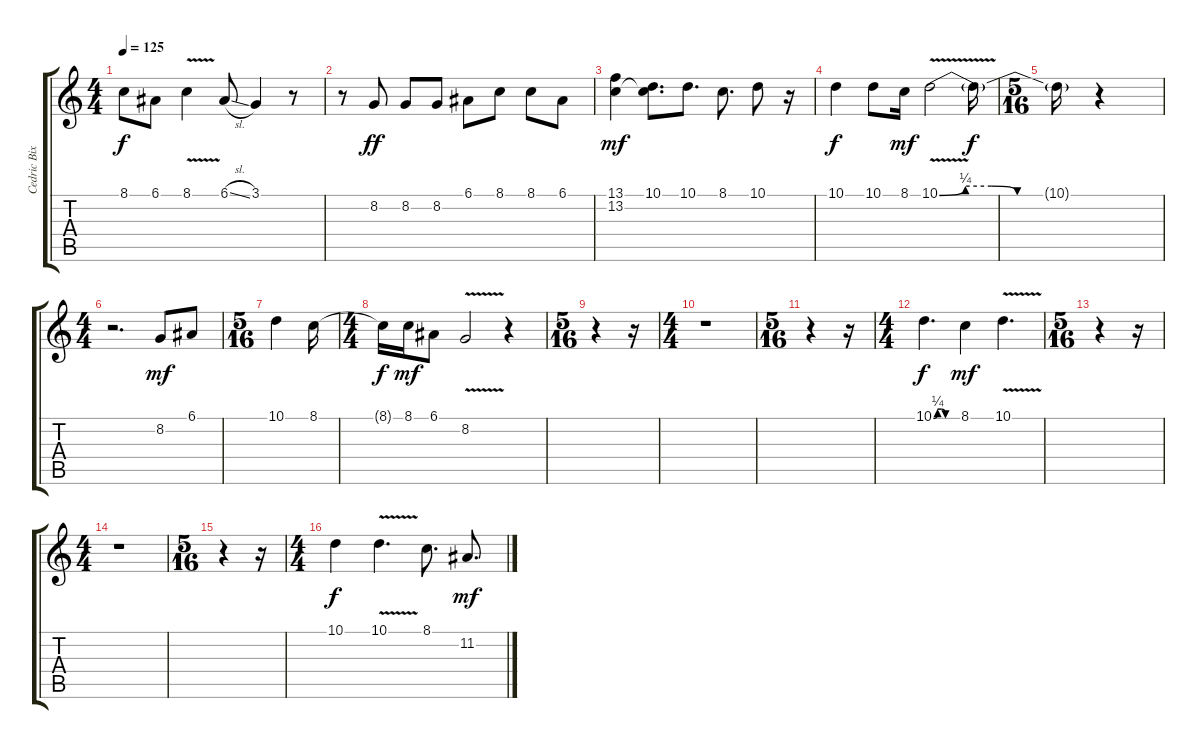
\track ("Cedric Bixler" "Cedric Bix") {instrument lead2sawtooth}
\staff {score tabs}
\tuning (E4 B3 G3 D3 A2 E2) {hide}
\ts (4 4)
\tempo 125
\clef g2
\ks c
8.1.8{dy f} 6.1.8 8.1{v}.4 6.1{sl}.8 3.1.4 r.8 |
r.8 8.2.8{dy ff} 8.2.8 8.2.8 6.1.8 8.1.8 8.1.8 6.1.8 |
(13.1 13.2).4{dy mf} (10.1 13.2{t}).8{d} 10.1.8{d} 8.1.8{d} 10.1.8 r.16 |
10.1.4{dy f} 10.1.8 8.1.16{dy mf} 10.1{be (custom 0 0 10 1 20 1 30 0 60 0) v}.2 10.1{t}.16{dy f} |
\ts (5 16)
10.1{t}.16 r.4 |
\ts (4 4)
r.2{d} 8.2.8{dy mf} 6.1.8 |
\ts (5 16)
10.1.4 8.1.16 |
\ts (4 4)
8.1{t}.16{dy f} 8.1.16{dy mf} 6.1.8 8.2{v}.2 r.4 |
\ts (5 16)
r.4 r.16 |
\ts (4 4)
r.1 |
\ts (5 16)
r.4 r.16 |
\ts (4 4)
10.1{be (custom 0 0 10 1 20 1 30 0 60 0)}.4{d dy f} 8.1.4{dy mf} 10.1{v}.4{d} |
\ts (5 16)
r.4 r.16 |
\ts (4 4)
r.1 |
\ts (5 16)
r.4 r.16 |
\ts (4 4)
10.1.4{dy f} 10.1{v}.4{d} 8.1.8{d} 11.2.8{d dy mf}
